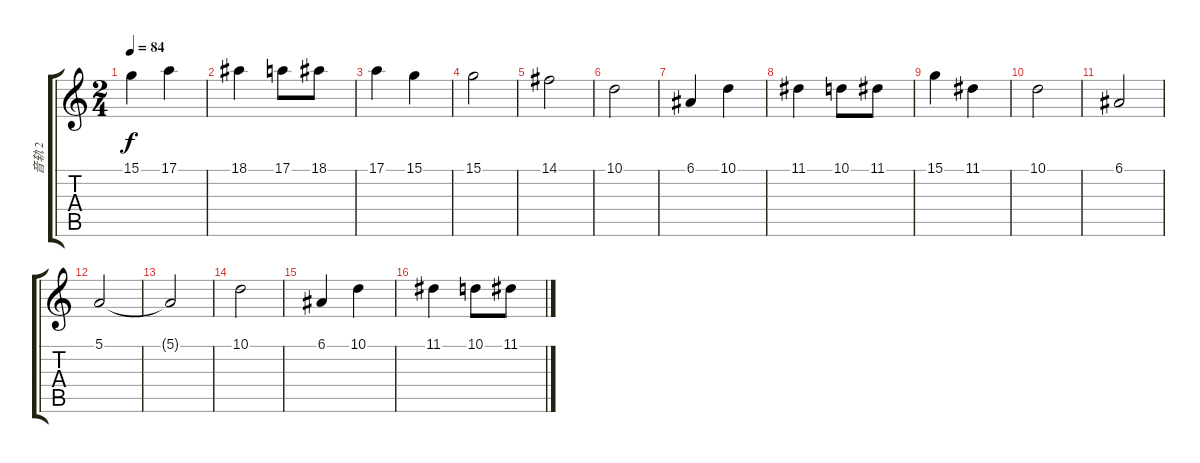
\track ("音轨 2" "音轨 2") {instrument panflute}
\staff {score tabs}
\tuning (E4 B3 G3 D3 A2 E2) {hide}
\ts (2 4)
\tempo 84
\clef g2
\ks c
15.1.4{dy f} 17.1.4 |
18.1.4 17.1.8 18.1.8 |
17.1.4 15.1.4 |
15.1.2 |
14.1.2 |
10.1.2 |
6.1.4 10.1.4 |
11.1.4 10.1.8 11.1.8 |
15.1.4 11.1.4 |
10.1.2 |
6.1.2 |
5.1.2 |
5.1{t}.2 |
10.1.2 |
6.1.4 10.1.4 |
11.1.4 10.1.8 11.1.8
